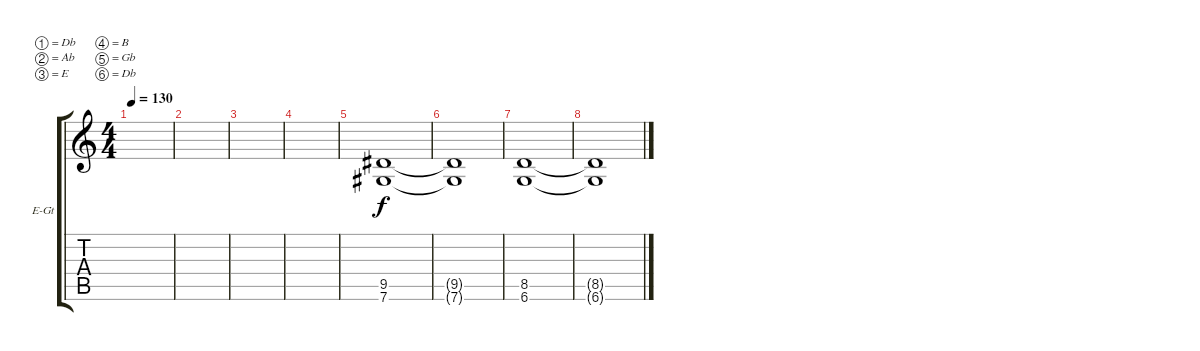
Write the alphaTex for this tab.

\bracketExtendMode groupsimilarinstruments
\firstSystemTrackNameOrientation horizontal
\otherSystemsTrackNameOrientation horizontal
\track ("Tommy Vetterli" "E-Gt") {instrument overdrivenguitar}
\staff {score tabs}
\tuning (Db4 Ab3 E3 B2 Gb2 Db2)
\ts (4 4)
\tempo 130
\clef g2
\ks c
|
|
|
|
(7.6 9.5).1 |
(9.5{t} 7.6{t}).1 |
(6.6 8.5).1 |
(8.5{t} 6.6{t}).1
